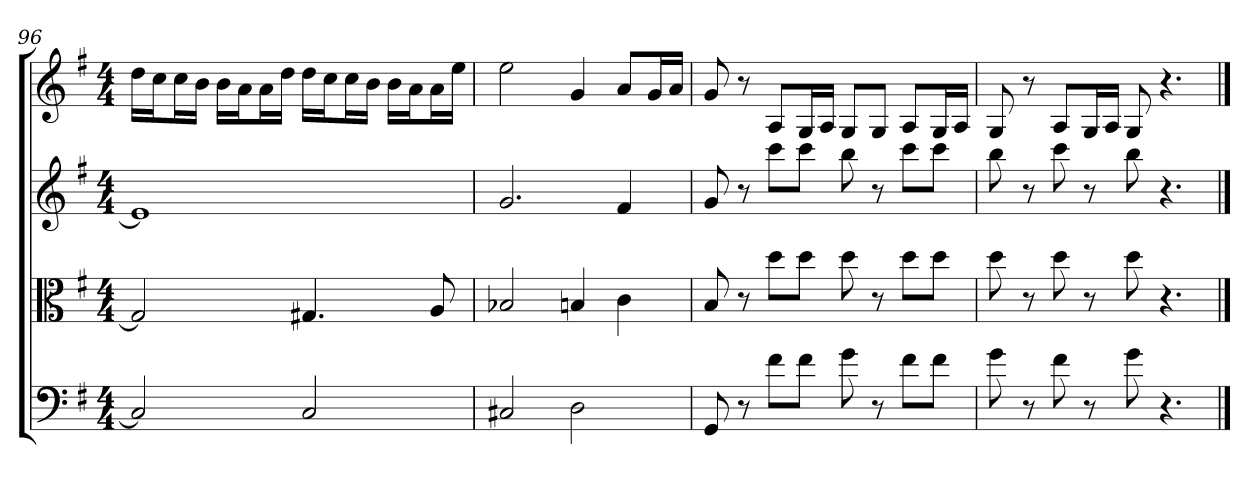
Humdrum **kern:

**kern	**kern	**kern	**kern
*part4	*part3	*part2	*part1
*staff4	*staff3	*staff2	*staff1
*clefF4	*clefC3	*	*
*k[f#]	*k[f#]	*k[f#]	*k[f#]
*G:	*G:	*G:	*G:
*M4/4	*M4/4	*M4/4	*M4/4
=96	=96	=96	=96
2C]	2G]	1e]	16ddLL
.	.	.	16ccJ
.	.	.	16ccL
.	.	.	16bJJ
.	.	.	16bLL
.	.	.	16aJ
.	.	.	16aL
.	.	.	16ddJJ
2C	4.G#X	.	16ddLL
.	.	.	16ccJ
.	.	.	16ccL
.	.	.	16bJJ
.	.	.	16bLL
.	.	.	16aJ
.	8A	.	16aL
.	.	.	16eeJJ
=97	=97	=97	=97
2C#X	2B-X	2.g	2ee
2D	4Bn	.	4g
.	4c	4f#	8aL
.	.	.	16gL
.	.	.	16aJJ
=98	=98	=98	=98
8GG	8B	8g	8g
8r	8r	8r	8r
8f#\L	8dd\L	8cccL	8AL
8f#\J	8dd\J	8cccJ	16GL
.	.	.	16AJJ
8g	8dd	8bb	8GL
8r	8r	8r	8GJ
8f#\L	8dd\L	8cccL	8AL
8f#\J	8dd\J	8cccJ	16GL
.	.	.	16AJJ
=99	=99	=99	=99
8g	8dd	8bb	8G
8r	8r	8r	8r
8f#	8dd	8ccc	8AL
8r	8r	8r	16GL
.	.	.	16AJJ
8g	8dd	8bb	8G
4.r	4.r	4.r	4.r
==	==	==	==
*-	*-	*-	*-
